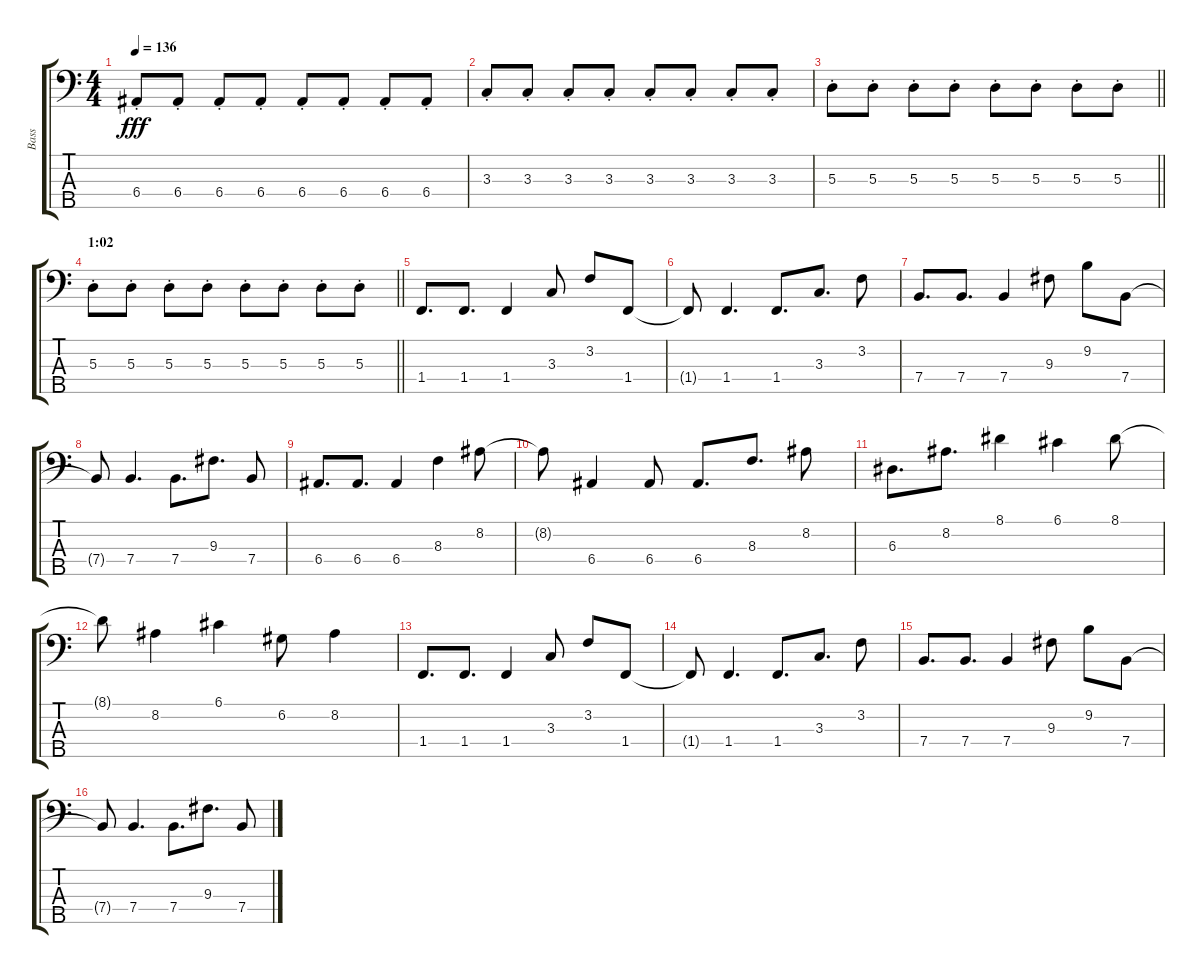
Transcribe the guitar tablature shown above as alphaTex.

\track ("Bass" "Bass") {instrument electricbassfinger}
\staff {score tabs}
\tuning (G2 D2 A1 E1 B0) {hide}
\ts (4 4)
\tempo 136
\clef f4
\ks c
6.4{st}.8{dy fff} 6.4{st}.8 6.4{st}.8 6.4{st}.8 6.4{st}.8 6.4{st}.8 6.4{st}.8 6.4{st}.8 |
3.3{st}.8 3.3{st}.8 3.3{st}.8 3.3{st}.8 3.3{st}.8 3.3{st}.8 3.3{st}.8 3.3{st}.8 |
\barLineRight lightlight
5.3{st}.8 5.3{st}.8 5.3{st}.8 5.3{st}.8 5.3{st}.8 5.3{st}.8 5.3{st}.8 5.3{st}.8 |
\section ("" "1:02")
\barLineRight lightlight
5.3{st}.8 5.3{st}.8 5.3{st}.8 5.3{st}.8 5.3{st}.8 5.3{st}.8 5.3{st}.8 5.3{st}.8 |
1.4.8{d} 1.4.8{d} 1.4.4 3.3.8 3.2.8 1.4.8 |
1.4{t}.8 1.4.4{d} 1.4.8{d} 3.3.8{d} 3.2.8 |
7.4.8{d} 7.4.8{d} 7.4.4 9.3.8 9.2.8 7.4.8 |
7.4{t}.8 7.4.4{d} 7.4.8{d} 9.3.8{d} 7.4.8 |
6.4.8{d} 6.4.8{d} 6.4.4 8.3.4 8.2.8 |
8.2{t}.8 6.4.4 6.4.8 6.4.8{d} 8.3.8{d} 8.2.8 |
6.3.8{d} 8.2.8{d} 8.1.4 6.1.4 8.1.8 |
8.1{t}.8 8.2.4 6.1.4 6.2.8 8.2.4 |
1.4.8{d} 1.4.8{d} 1.4.4 3.3.8 3.2.8 1.4.8 |
1.4{t}.8 1.4.4{d} 1.4.8{d} 3.3.8{d} 3.2.8 |
7.4.8{d} 7.4.8{d} 7.4.4 9.3.8 9.2.8 7.4.8 |
7.4{t}.8 7.4.4{d} 7.4.8{d} 9.3.8{d} 7.4.8
